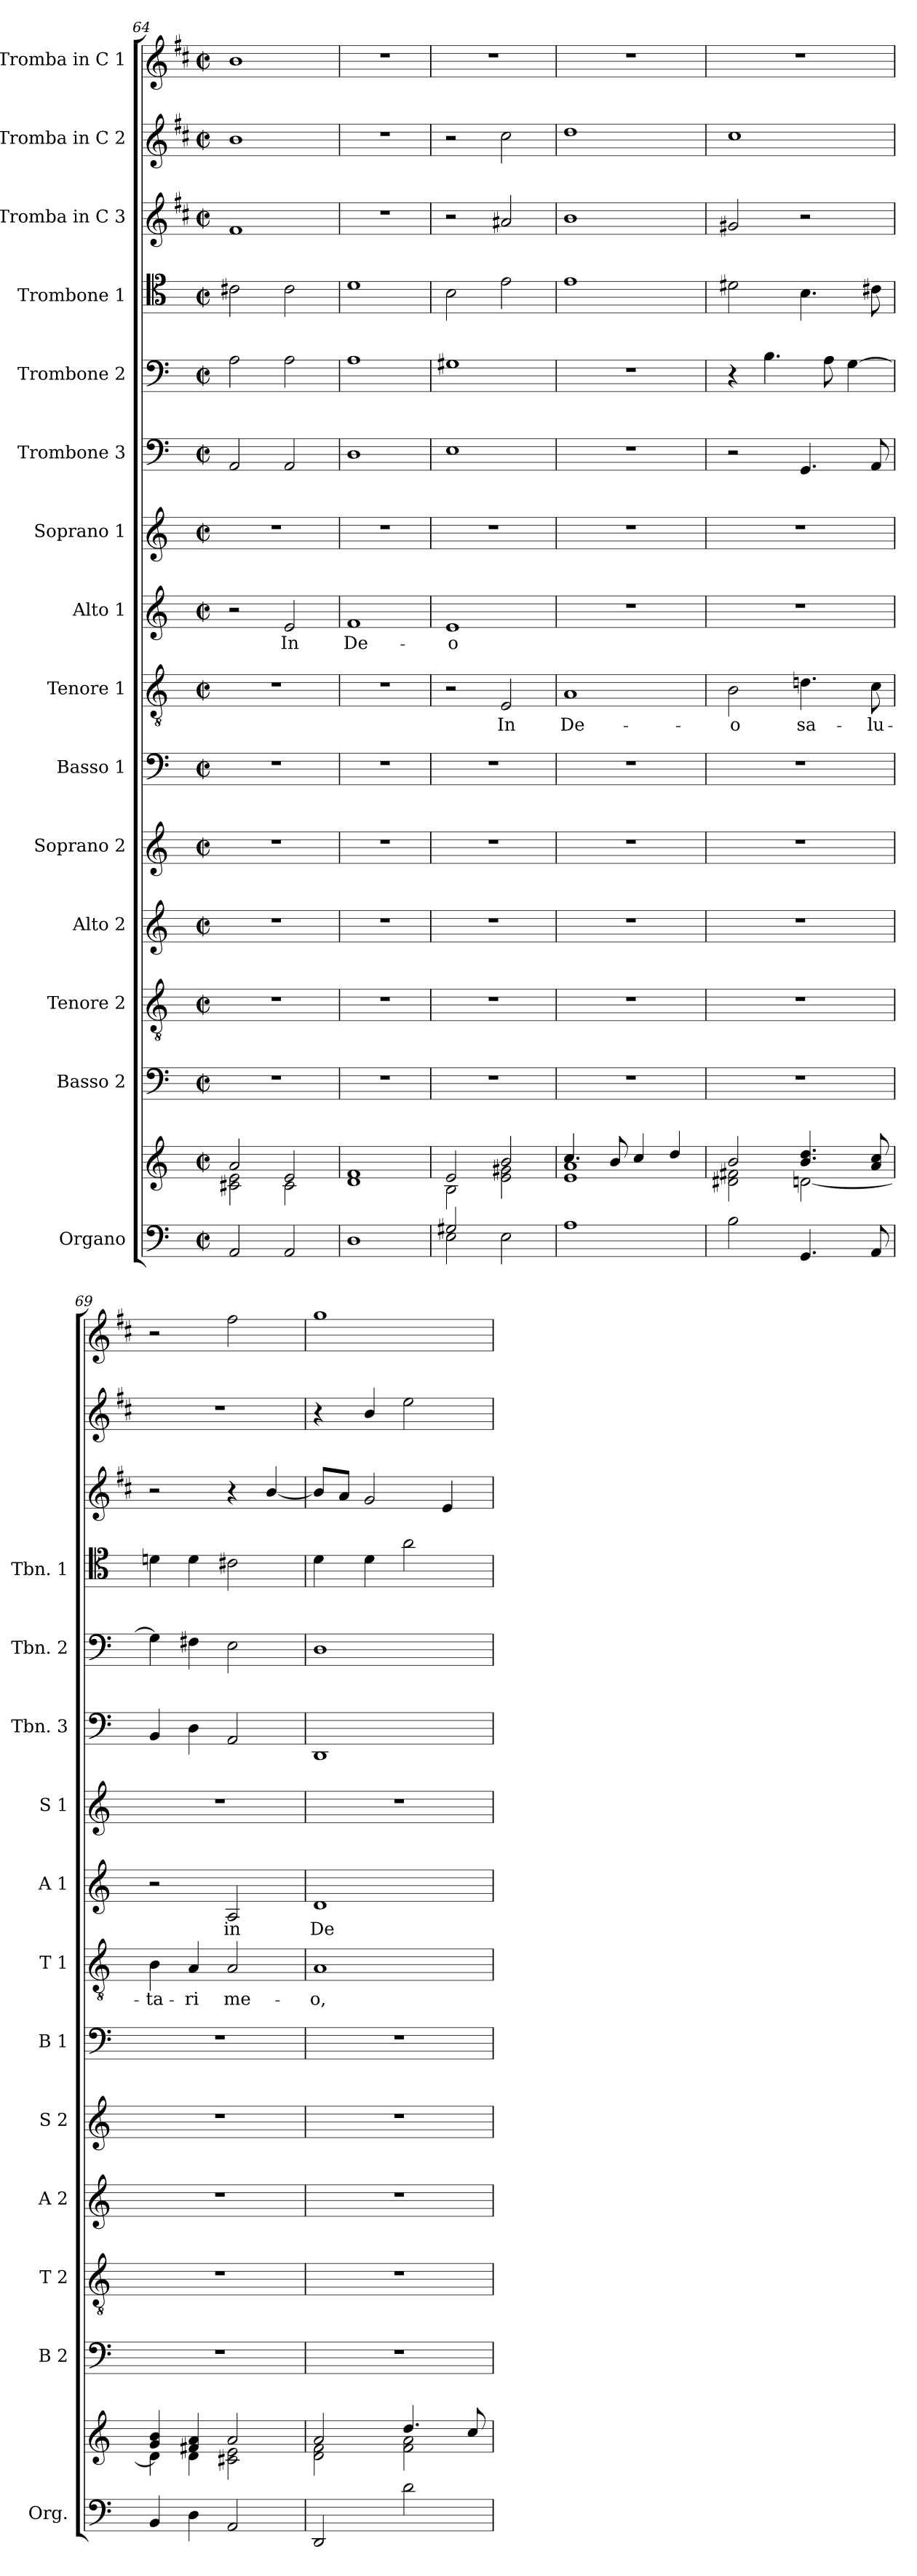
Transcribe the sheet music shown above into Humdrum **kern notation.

**kern	**kern	**kern	**kern	**kern	**kern	**kern	**kern	**text	**kern	**text	**kern	**kern	**kern	**kern	**kern	**kern	**kern
*part15	*part15	*part14	*part13	*part12	*part11	*part10	*part9	*part9	*part8	*part8	*part7	*part6	*part5	*part4	*part3	*part2	*part1
*staff16	*staff15	*staff14	*staff13	*staff12	*staff11	*staff10	*staff9	*staff9	*staff8	*staff8	*staff7	*staff6	*staff5	*staff4	*staff3	*staff2	*staff1
*I"Organo	*	*I"Basso 2	*I"Tenore 2	*I"Alto 2	*I"Soprano 2	*I"Basso 1	*I"Tenore 1	*	*I"Alto 1	*	*I"Soprano 1	*I"Trombone 3	*I"Trombone 2	*I"Trombone 1	*I"Tromba in C 3	*I"Tromba in C 2	*I"Tromba in C 1
*I'Org.	*	*I'B 2	*I'T 2	*I'A 2	*I'S 2	*I'B 1	*I'T 1	*	*I'A 1	*	*I'S 1	*I'Tbn. 3	*I'Tbn. 2	*I'Tbn. 1	*	*	*
*clefF4	*clefG2	*clefF4	*clefGv2	*clefG2	*clefG2	*clefF4	*clefGv2	*	*clefG2	*	*clefG2	*clefF4	*clefF4	*clefC4	*clefG2	*clefG2	*clefG2
*	*	*	*	*	*	*	*	*	*	*	*	*	*	*	*ITrd1c2	*ITrd1c2	*ITrd1c2
*k[]	*k[]	*k[]	*k[]	*k[]	*k[]	*k[]	*k[]	*	*k[]	*	*k[]	*k[]	*k[]	*k[]	*k[]	*k[]	*k[]
*a:	*a:	*a:	*a:	*a:	*a:	*a:	*a:	*	*a:	*	*a:	*a:	*a:	*a:	*a:	*a:	*a:
*M2/2	*M2/2	*M2/2	*M2/2	*M2/2	*M2/2	*M2/2	*M2/2	*	*M2/2	*	*M2/2	*M2/2	*M2/2	*M2/2	*M2/2	*M2/2	*M2/2
*met(c|)	*met(c|)	*met(c|)	*met(c|)	*met(c|)	*met(c|)	*met(c|)	*met(c|)	*	*met(c|)	*	*met(c|)	*met(c|)	*met(c|)	*met(c|)	*met(c|)	*met(c|)	*met(c|)
=64	=64	=64	=64	=64	=64	=64	=64	=64	=64	=64	=64	=64	=64	=64	=64	=64	=64
*	*^	*	*	*	*	*	*	*	*	*	*	*	*	*	*	*	*
2AA/	2a/	2c#X\ 2e\	1r	1r	1r	1r	1r	1r	.	2r	.	1r	2AA/	2A\	2c#X\	1e	1a	1a
2AA/	2e/	2c#\	.	.	.	.	.	.	.	2e/	In	.	2AA/	2A\	2c#\	.	.	.
=65	=65	=65	=65	=65	=65	=65	=65	=65	=65	=65	=65	=65	=65	=65	=65	=65	=65	=65
1D	1f	1d	1r	1r	1r	1r	1r	1r	.	1f	De-	1r	1D	1A	1d	1r	1r	1r
=66	=66	=66	=66	=66	=66	=66	=66	=66	=66	=66	=66	=66	=66	=66	=66	=66	=66	=66
*^	*	*	*	*	*	*	*	*	*	*	*	*	*	*	*	*	*	*
2G#X/	2E\	2e/	2B\	1r	1r	1r	1r	1r	2r	.	1e	-o	1r	1E	1G#X	2B\	2r	2r	1r
2ryy	2E\	2b/	2e\ 2g#X\	.	.	.	.	.	2E/	In	.	.	.	.	.	2e\	2g#X/	2b\	.
*v	*v	*	*	*	*	*	*	*	*	*	*	*	*	*	*	*	*	*	*
=67	=67	=67	=67	=67	=67	=67	=67	=67	=67	=67	=67	=67	=67	=67	=67	=67	=67	=67
1A	4.cc/	1e 1a	1r	1r	1r	1r	1r	1A	De-	1r	.	1r	1r	1r	1e	1a	1cc	1r
.	8b/	.	.	.	.	.	.	.	.	.	.	.	.	.	.	.	.	.
.	4cc/	.	.	.	.	.	.	.	.	.	.	.	.	.	.	.	.	.
.	4dd/	.	.	.	.	.	.	.	.	.	.	.	.	.	.	.	.	.
=68	=68	=68	=68	=68	=68	=68	=68	=68	=68	=68	=68	=68	=68	=68	=68	=68	=68	=68
2B\	2b/	2d#X\ 2f#X\	1r	1r	1r	1r	1r	2B\	-o	1r	.	1r	2r	4r	2d#X\	2f#X/	1b	1r
.	.	.	.	.	.	.	.	.	.	.	.	.	.	4.B\	.	.	.	.
4.GG/	4.b/ 4.dd/	[<2dn\	.	.	.	.	.	4.dn\	sa-	.	.	.	4.GG/	.	4.B\	2r	.	.
.	.	.	.	.	.	.	.	.	.	.	.	.	.	8A\	.	.	.	.
.	.	.	.	.	.	.	.	.	.	.	.	.	.	[4G\	.	.	.	.
8AA/	8a/ 8cc/	.	.	.	.	.	.	8c\	-lu-	.	.	.	8AA/	.	8c#X\	.	.	.
=69	=69	=69	=69	=69	=69	=69	=69	=69	=69	=69	=69	=69	=69	=69	=69	=69	=69	=69
4BB/	4g/ 4b/	4d\]	1r	1r	1r	1r	1r	4B\	-ta-	2r	.	1r	4BB/	4G\]	4dn\	2r	1r	2r
4D\	4f#X/ 4a/	4d\	.	.	.	.	.	4A/	-ri	.	.	.	4D\	4F#X\	4d\	.	.	.
2AA/	2a/	2c#X\ 2e\	.	.	.	.	.	2A/	me-	2A/	in	.	2AA/	2E\	2c#X\	4r	.	2ee\
.	.	.	.	.	.	.	.	.	.	.	.	.	.	.	.	[4a/	.	.
=70	=70	=70	=70	=70	=70	=70	=70	=70	=70	=70	=70	=70	=70	=70	=70	=70	=70	=70
2DD/	2a/	2d\ 2f\	1r	1r	1r	1r	1r	1A	-o,	1d	De-	1r	1DD	1D	4d\	8a/L]	4r	1ff
.	.	.	.	.	.	.	.	.	.	.	.	.	.	.	.	8g/J	.	.
.	.	.	.	.	.	.	.	.	.	.	.	.	.	.	4d\	2f/	4a/	.
2d\	4.dd/	2f\ 2a\	.	.	.	.	.	.	.	.	.	.	.	.	2a\	.	2dd\	.
.	.	.	.	.	.	.	.	.	.	.	.	.	.	.	.	4d/	.	.
.	8cc/	.	.	.	.	.	.	.	.	.	.	.	.	.	.	.	.	.
*	*v	*v	*	*	*	*	*	*	*	*	*	*	*	*	*	*	*	*
=	=	=	=	=	=	=	=	=	=	=	=	=	=	=	=	=	=
*-	*-	*-	*-	*-	*-	*-	*-	*-	*-	*-	*-	*-	*-	*-	*-	*-	*-
